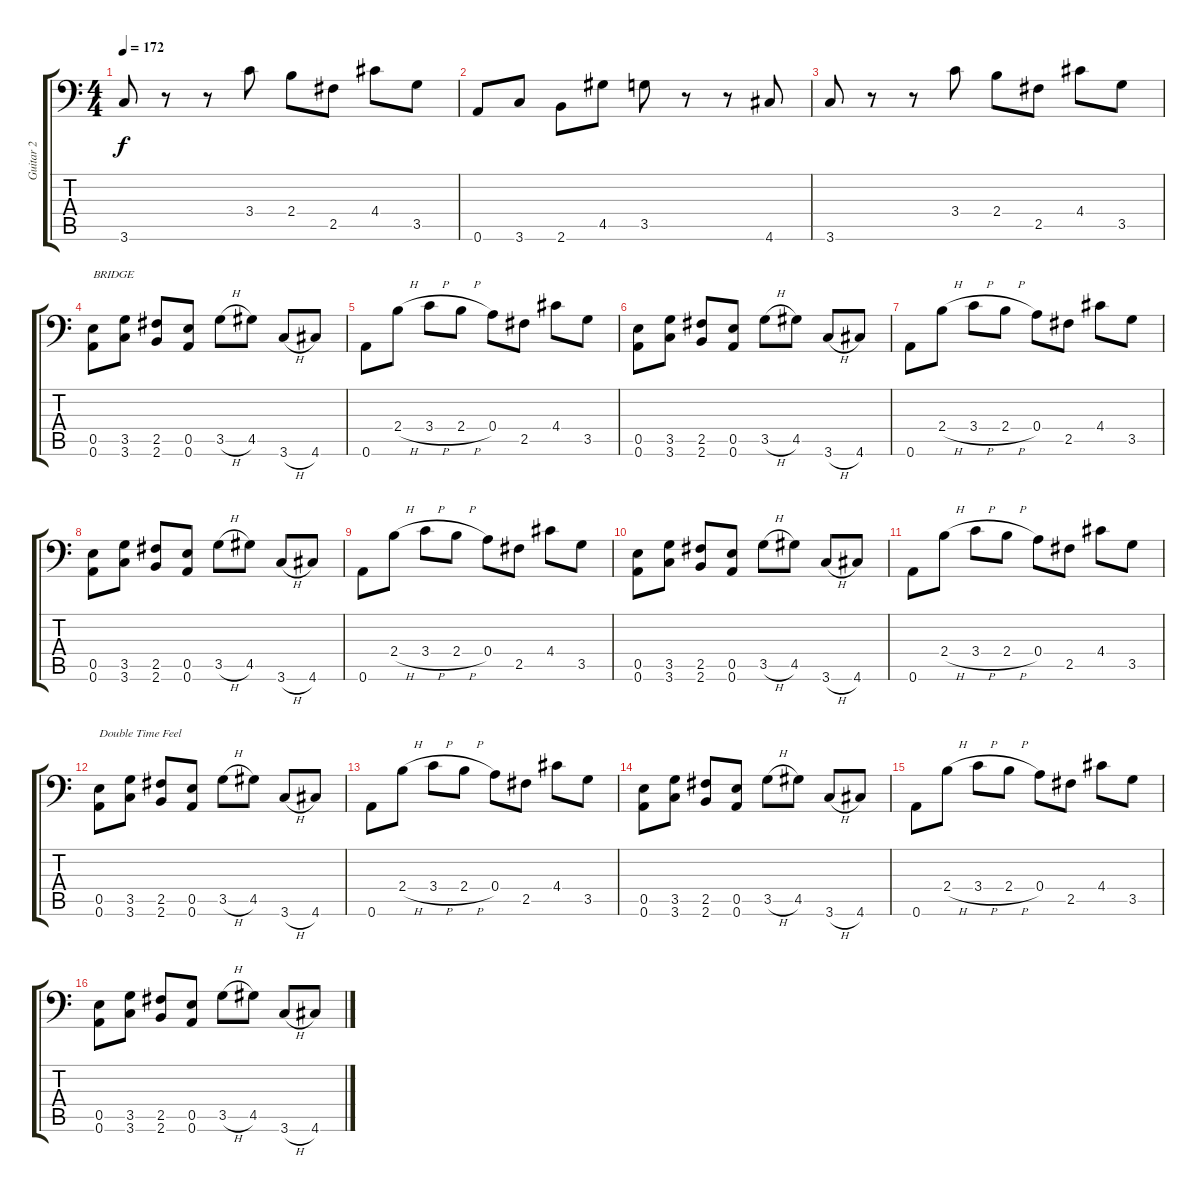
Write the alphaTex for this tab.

\track ("Guitar 2" "Guitar 2") {instrument distortionguitar}
\staff {score tabs}
\tuning (B3 Gb3 D3 A2 E2 A1) {hide}
\ts (4 4)
\tempo 172
\clef f4
\ks c
3.6.8{dy f} r.8 r.8 3.4.8 2.4.8 2.5.8 4.4.8 3.5.8 |
0.6.8 3.6.8 2.6.8 4.5.8 3.5.8 r.8 r.8 4.6.8 |
3.6.8 r.8 r.8 3.4.8 2.4.8 2.5.8 4.4.8 3.5.8 |
(0.5 0.6).8{txt "BRIDGE"} (3.5 3.6).8 (2.5 2.6).8 (0.5 0.6).8 3.5{h}.8 4.5.8 3.6{h}.8 4.6.8 |
0.6.8 2.4{h}.8 3.4{h}.8 2.4{h}.8 0.4.8 2.5.8 4.4.8 3.5.8 |
(0.5 0.6).8 (3.5 3.6).8 (2.5 2.6).8 (0.5 0.6).8 3.5{h}.8 4.5.8 3.6{h}.8 4.6.8 |
0.6.8 2.4{h}.8 3.4{h}.8 2.4{h}.8 0.4.8 2.5.8 4.4.8 3.5.8 |
(0.5 0.6).8 (3.5 3.6).8 (2.5 2.6).8 (0.5 0.6).8 3.5{h}.8 4.5.8 3.6{h}.8 4.6.8 |
0.6.8 2.4{h}.8 3.4{h}.8 2.4{h}.8 0.4.8 2.5.8 4.4.8 3.5.8 |
(0.5 0.6).8 (3.5 3.6).8 (2.5 2.6).8 (0.5 0.6).8 3.5{h}.8 4.5.8 3.6{h}.8 4.6.8 |
0.6.8 2.4{h}.8 3.4{h}.8 2.4{h}.8 0.4.8 2.5.8 4.4.8 3.5.8 |
(0.5 0.6).8{txt "Double Time Feel"} (3.5 3.6).8 (2.5 2.6).8 (0.5 0.6).8 3.5{h}.8 4.5.8 3.6{h}.8 4.6.8 |
0.6.8 2.4{h}.8 3.4{h}.8 2.4{h}.8 0.4.8 2.5.8 4.4.8 3.5.8 |
(0.5 0.6).8 (3.5 3.6).8 (2.5 2.6).8 (0.5 0.6).8 3.5{h}.8 4.5.8 3.6{h}.8 4.6.8 |
0.6.8 2.4{h}.8 3.4{h}.8 2.4{h}.8 0.4.8 2.5.8 4.4.8 3.5.8 |
(0.5 0.6).8 (3.5 3.6).8 (2.5 2.6).8 (0.5 0.6).8 3.5{h}.8 4.5.8 3.6{h}.8 4.6.8
